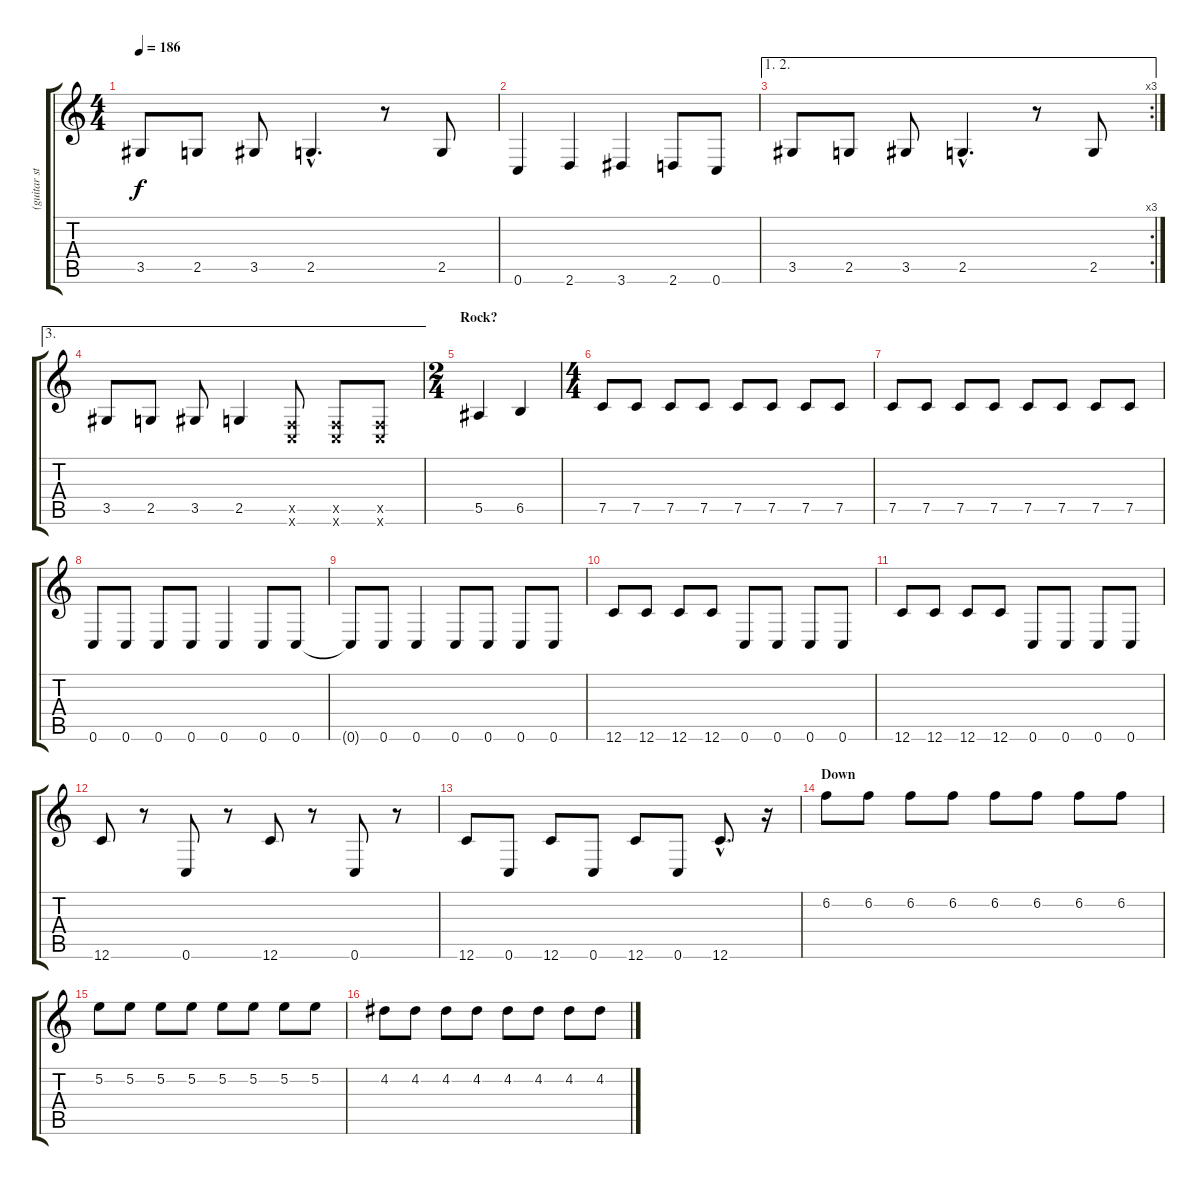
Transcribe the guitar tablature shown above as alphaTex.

\track ("(guitar stereo reverb)" "(guitar st") {instrument acousticguitarsteel}
\staff {score tabs}
\tuning (E4 B3 G3 D3 F2 C2) {hide}
\ts (4 4)
\tempo 186
\clef g2
\ks c
3.5.8{dy f} 2.5.8 3.5.8 2.5{hac}.4{d} r.8 2.5.8 |
0.6.4 2.6.4 3.6.4 2.6.8 0.6.8 |
\ae (1 2)
\rc 3
3.5.8 2.5.8 3.5.8 2.5{hac}.4{d} r.8 2.5.8 |
\ae 3
3.5.8 2.5.8 3.5.8 2.5.4 (0.5{x} 0.6{x}).8 (0.5{x} 0.6{x}).8 (0.5{x} 0.6{x}).8 |
\ts (2 4)
\section ("" "Rock?")
5.5.4 6.5.4 |
\ts (4 4)
7.5.8 7.5.8 7.5.8 7.5.8 7.5.8 7.5.8 7.5.8 7.5.8 |
7.5.8 7.5.8 7.5.8 7.5.8 7.5.8 7.5.8 7.5.8 7.5.8 |
0.6.8 0.6.8 0.6.8 0.6.8 0.6.4 0.6.8 0.6.8 |
0.6{t}.8 0.6.8 0.6.4 0.6.8 0.6.8 0.6.8 0.6.8 |
12.6.8 12.6.8 12.6.8 12.6.8 0.6.8 0.6.8 0.6.8 0.6.8 |
12.6.8 12.6.8 12.6.8 12.6.8 0.6.8 0.6.8 0.6.8 0.6.8 |
12.6.8 r.8 0.6.8 r.8 12.6.8 r.8 0.6.8 r.8 |
12.6.8 0.6.8 12.6.8 0.6.8 12.6.8 0.6.8 12.6{hac}.8{d} r.16 |
\section ("" "Down")
6.2.8 6.2.8 6.2.8 6.2.8 6.2.8 6.2.8 6.2.8 6.2.8 |
5.2.8 5.2.8 5.2.8 5.2.8 5.2.8 5.2.8 5.2.8 5.2.8 |
4.2.8 4.2.8 4.2.8 4.2.8 4.2.8 4.2.8 4.2.8 4.2.8
